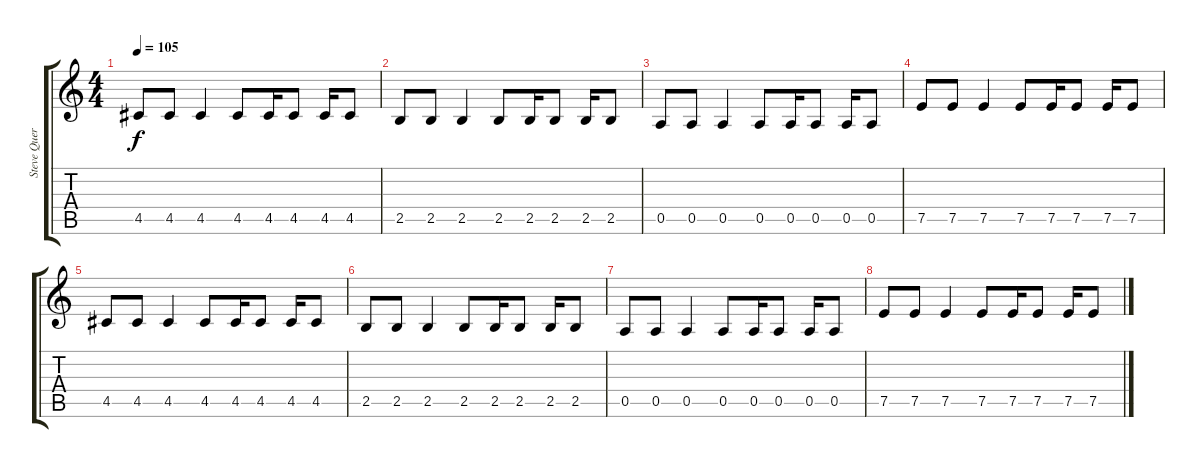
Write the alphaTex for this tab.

\track ("Steve Queralt" "Steve Quer") {instrument electricbasspick}
\staff {score tabs}
\tuning (E4 B3 G3 D3 A2 E2) {hide}
\ts (4 4)
\tempo 105
\clef g2
\ks c
4.5.8{dy f} 4.5.8 4.5.4 4.5.8 4.5.16 4.5.8 4.5.16 4.5.8 |
2.5.8 2.5.8 2.5.4 2.5.8 2.5.16 2.5.8 2.5.16 2.5.8 |
0.5.8 0.5.8 0.5.4 0.5.8 0.5.16 0.5.8 0.5.16 0.5.8 |
7.5.8 7.5.8 7.5.4 7.5.8 7.5.16 7.5.8 7.5.16 7.5.8 |
4.5.8 4.5.8 4.5.4 4.5.8 4.5.16 4.5.8 4.5.16 4.5.8 |
2.5.8 2.5.8 2.5.4 2.5.8 2.5.16 2.5.8 2.5.16 2.5.8 |
0.5.8 0.5.8 0.5.4 0.5.8 0.5.16 0.5.8 0.5.16 0.5.8 |
7.5.8 7.5.8 7.5.4 7.5.8 7.5.16 7.5.8 7.5.16 7.5.8
